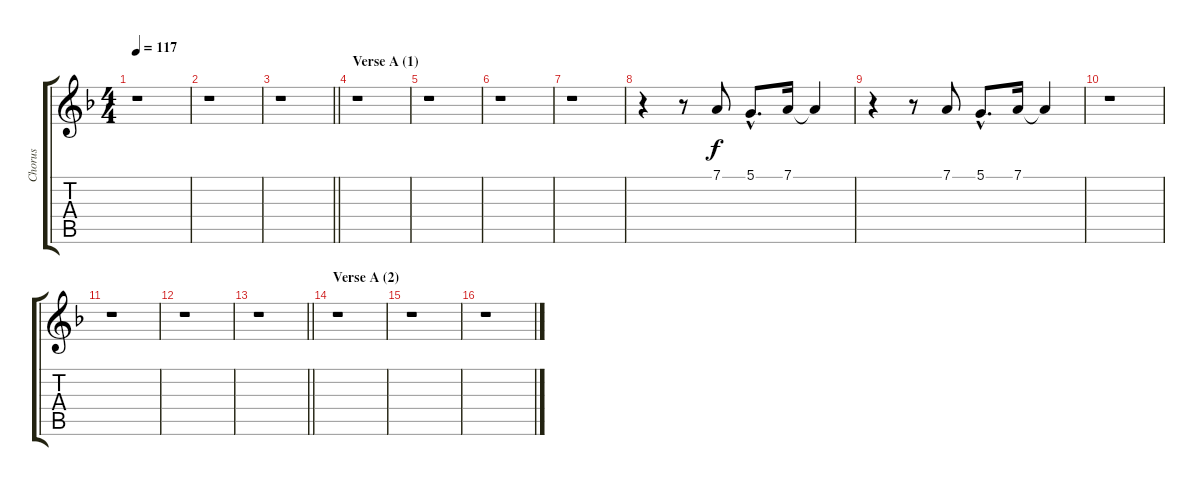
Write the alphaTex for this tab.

\track ("Chorus" "Chorus") {instrument sopranosax}
\staff {score tabs}
\tuning (D4 A3 F3 C3 G2 D2) {hide}
\ts (4 4)
\tempo 117
\clef g2
\ks dminor
r.1{dy f} |
r.1 |
\barLineRight lightlight
r.1 |
\section ("" "Verse A (1)")
r.1 |
r.1 |
r.1 |
r.1 |
r.4 r.8 7.1.8 5.1{hac}.8{d} 7.1.16 7.1{t}.4 |
r.4 r.8 7.1.8 5.1{hac}.8{d} 7.1.16 7.1{t}.4 |
r.1 |
r.1 |
r.1 |
\barLineRight lightlight
r.1 |
\section ("" "Verse A (2)")
r.1 |
r.1 |
r.1
